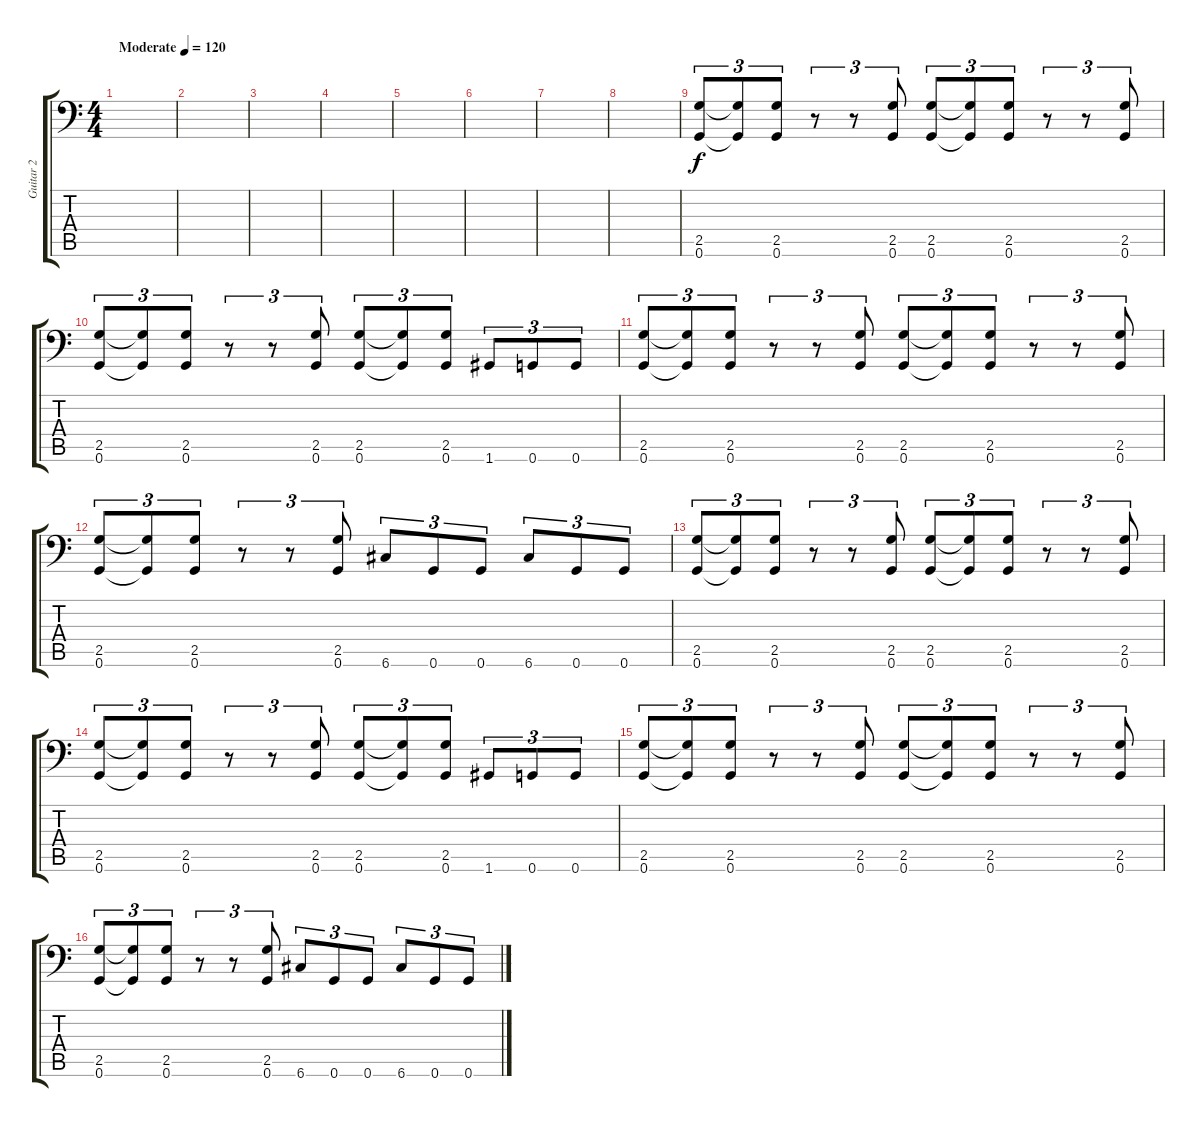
\track ("Guitar 2" "Guitar 2") {instrument overdrivenguitar}
\staff {score tabs}
\tuning (C4 G3 Eb3 Bb2 F2 G1) {hide}
\ts (4 4)
\tempo (120 "Moderate")
\clef f4
\ks c
|
|
|
|
|
|
|
|
(2.5 0.6).8{tu (3 2)} (2.5{t} 0.6{t}).8{tu (3 2)} (2.5 0.6).8{tu (3 2)} r.8{tu (3 2)} r.8{tu (3 2)} (2.5 0.6).8{tu (3 2)} (2.5 0.6).8{tu (3 2)} (2.5{t} 0.6{t}).8{tu (3 2)} (2.5 0.6).8{tu (3 2)} r.8{tu (3 2)} r.8{tu (3 2)} (2.5 0.6).8{tu (3 2)} |
(2.5 0.6).8{tu (3 2)} (2.5{t} 0.6{t}).8{tu (3 2)} (2.5 0.6).8{tu (3 2)} r.8{tu (3 2)} r.8{tu (3 2)} (2.5 0.6).8{tu (3 2)} (2.5 0.6).8{tu (3 2)} (2.5{t} 0.6{t}).8{tu (3 2)} (2.5 0.6).8{tu (3 2)} 1.6.8{tu (3 2)} 0.6.8{tu (3 2)} 0.6.8{tu (3 2)} |
(2.5 0.6).8{tu (3 2)} (2.5{t} 0.6{t}).8{tu (3 2)} (2.5 0.6).8{tu (3 2)} r.8{tu (3 2)} r.8{tu (3 2)} (2.5 0.6).8{tu (3 2)} (2.5 0.6).8{tu (3 2)} (2.5{t} 0.6{t}).8{tu (3 2)} (2.5 0.6).8{tu (3 2)} r.8{tu (3 2)} r.8{tu (3 2)} (2.5 0.6).8{tu (3 2)} |
(2.5 0.6).8{tu (3 2)} (2.5{t} 0.6{t}).8{tu (3 2)} (2.5 0.6).8{tu (3 2)} r.8{tu (3 2)} r.8{tu (3 2)} (2.5 0.6).8{tu (3 2)} 6.6.8{tu (3 2)} 0.6.8{tu (3 2)} 0.6.8{tu (3 2)} 6.6.8{tu (3 2)} 0.6.8{tu (3 2)} 0.6.8{tu (3 2)} |
(2.5 0.6).8{tu (3 2)} (2.5{t} 0.6{t}).8{tu (3 2)} (2.5 0.6).8{tu (3 2)} r.8{tu (3 2)} r.8{tu (3 2)} (2.5 0.6).8{tu (3 2)} (2.5 0.6).8{tu (3 2)} (2.5{t} 0.6{t}).8{tu (3 2)} (2.5 0.6).8{tu (3 2)} r.8{tu (3 2)} r.8{tu (3 2)} (2.5 0.6).8{tu (3 2)} |
(2.5 0.6).8{tu (3 2)} (2.5{t} 0.6{t}).8{tu (3 2)} (2.5 0.6).8{tu (3 2)} r.8{tu (3 2)} r.8{tu (3 2)} (2.5 0.6).8{tu (3 2)} (2.5 0.6).8{tu (3 2)} (2.5{t} 0.6{t}).8{tu (3 2)} (2.5 0.6).8{tu (3 2)} 1.6.8{tu (3 2)} 0.6.8{tu (3 2)} 0.6.8{tu (3 2)} |
(2.5 0.6).8{tu (3 2)} (2.5{t} 0.6{t}).8{tu (3 2)} (2.5 0.6).8{tu (3 2)} r.8{tu (3 2)} r.8{tu (3 2)} (2.5 0.6).8{tu (3 2)} (2.5 0.6).8{tu (3 2)} (2.5{t} 0.6{t}).8{tu (3 2)} (2.5 0.6).8{tu (3 2)} r.8{tu (3 2)} r.8{tu (3 2)} (2.5 0.6).8{tu (3 2)} |
(2.5 0.6).8{tu (3 2)} (2.5{t} 0.6{t}).8{tu (3 2)} (2.5 0.6).8{tu (3 2)} r.8{tu (3 2)} r.8{tu (3 2)} (2.5 0.6).8{tu (3 2)} 6.6.8{tu (3 2)} 0.6.8{tu (3 2)} 0.6.8{tu (3 2)} 6.6.8{tu (3 2)} 0.6.8{tu (3 2)} 0.6.8{tu (3 2)}
